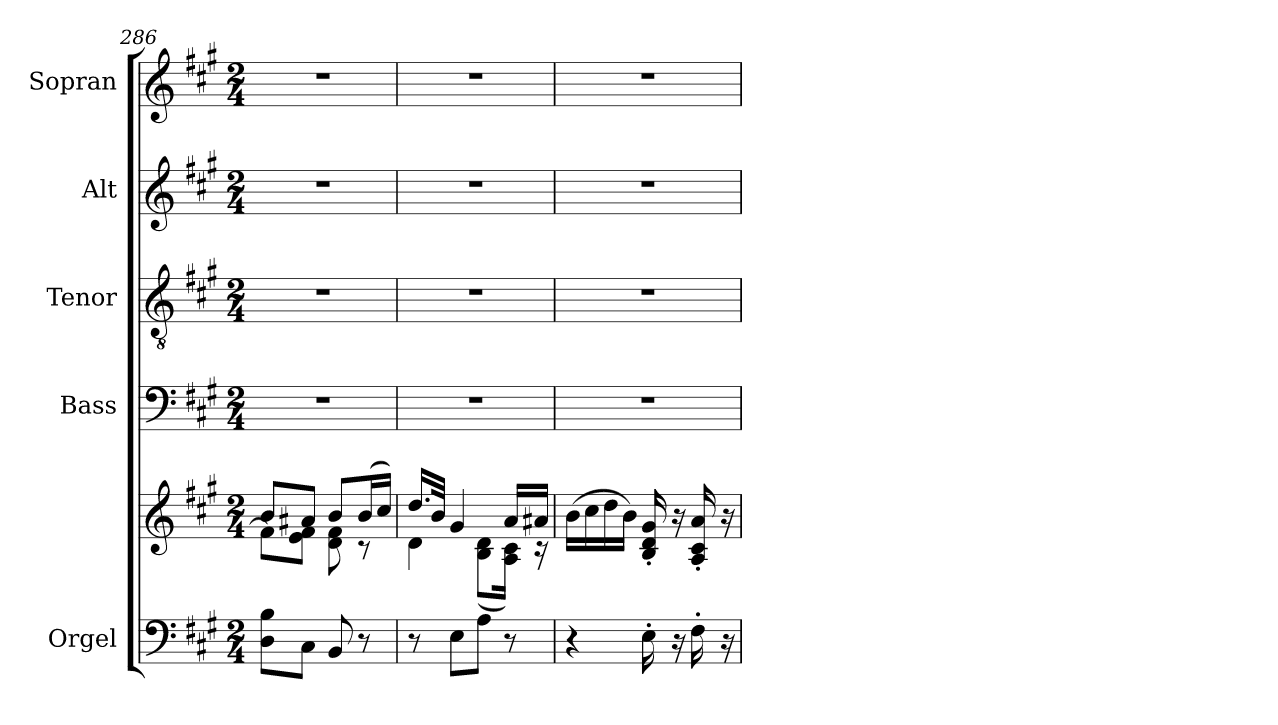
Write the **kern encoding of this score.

**kern	**kern	**kern	**kern	**kern	**kern
*part5	*part5	*part4	*part3	*part2	*part1
*staff6	*staff5	*staff4	*staff3	*staff2	*staff1
*I"Orgel	*	*I"Bass	*I"Tenor	*I"Alt	*I"Sopran
*I'Org.	*	*I'B.	*I'T.	*I'A.	*I'S.
*clefF4	*clefG2	*clefF4	*clefGv2	*clefG2	*clefG2
*k[f#c#g#]	*k[f#c#g#]	*k[f#c#g#]	*k[f#c#g#]	*k[f#c#g#]	*k[f#c#g#]
*A:	*A:	*A:	*A:	*A:	*A:
*M2/4	*M2/4	*M2/4	*M2/4	*M2/4	*M2/4
=286	=286	=286	=286	=286	=286
*	*^	*	*	*	*
8D\ 8B\L	8b/L	8f#\L]	2r	2r	2r	2r
8C#\J	8a#X/J	8e\ 8f#\J	.	.	.	.
8BB/	8b/L	8d\ 8f#\	.	.	.	.
8r	(<16b/L	8rc	.	.	.	.
.	16cc#/JJ)	.	.	.	.	.
=287	=287	=287	=287	=287	=287	=287
8r	16.dd/LL	4d\	2r	2r	2r	2r
.	32b/JJk	.	.	.	.	.
8E\L	4g#/	.	.	.	.	.
8A\J	.	(>8B\ 8d\L	.	.	.	.
8r	16a/LL	16A\ 16c#\Jk)	.	.	.	.
.	16a#X/JJ	16rc	.	.	.	.
*	*v	*v	*	*	*	*
=288	=288	=288	=288	=288	=288
4r	(>16b\LL	2r	2r	2r	2r
.	16cc#\	.	.	.	.
.	16dd\	.	.	.	.
.	16b\JJ)	.	.	.	.
16E'>\	16B/'< 16d/'< 16g#/'<	.	.	.	.
16r	16r	.	.	.	.
16F#'>\	16A/'< 16c#/'< 16a/'<	.	.	.	.
16r	16r	.	.	.	.
=	=	=	=	=	=
*-	*-	*-	*-	*-	*-
